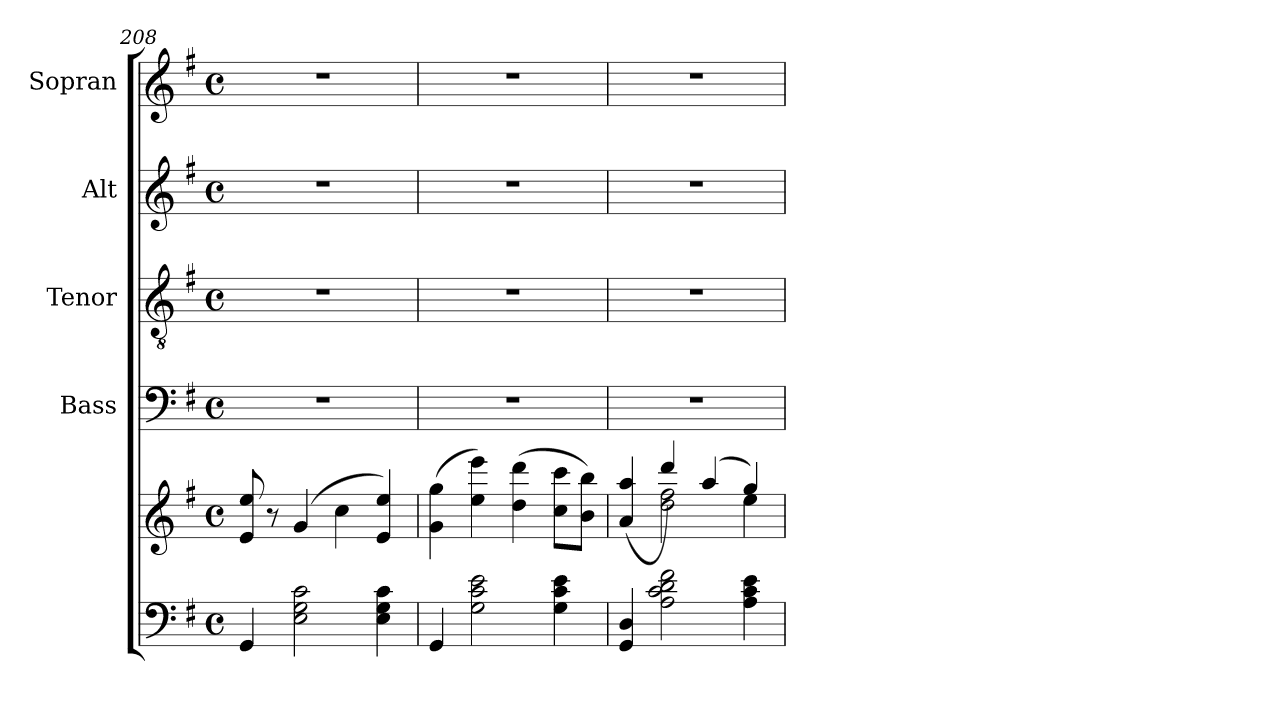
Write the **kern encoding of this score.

**kern	**kern	**kern	**kern	**kern	**kern
*part5	*part5	*part4	*part3	*part2	*part1
*staff6	*staff5	*staff4	*staff3	*staff2	*staff1
*	*	*I"Bass	*I"Tenor	*I"Alt	*I"Sopran
*	*	*I'B.	*I'T.	*I'A.	*I'S.
*clefF4	*clefG2	*clefF4	*clefGv2	*clefG2	*clefG2
*k[f#]	*k[f#]	*k[f#]	*k[f#]	*k[f#]	*k[f#]
*G:	*G:	*G:	*G:	*G:	*G:
*M4/4	*M4/4	*M4/4	*M4/4	*M4/4	*M4/4
*met(c)	*met(c)	*met(c)	*met(c)	*met(c)	*met(c)
=208	=208	=208	=208	=208	=208
4GG/	8e/ 8ee/	1r	1r	1r	1r
.	8r	.	.	.	.
2E\ 2G\ 2c\	(4g/	.	.	.	.
.	4cc\	.	.	.	.
4E\ 4G\ 4c\	4e/ 4ee/)	.	.	.	.
=209	=209	=209	=209	=209	=209
4GG/	(>4g\ 4gg\	1r	1r	1r	1r
2G\ 2c\ 2e\	4ee\ 4eee\)	.	.	.	.
.	(>4dd\ 4ddd\	.	.	.	.
4G\ 4c\ 4e\	8cc\ 8ccc\L	.	.	.	.
.	8b\ 8bb\J)	.	.	.	.
!!LO:PB:g=z
=210	=210	=210	=210	=210	=210
*	*^	*	*	*	*
4GG/ 4D/	(4a/ 4aa/	4ryy	1r	1r	1r	1r
2A\ 2c\ 2d\ 2f#\	4ddd/)	2dd\ 2ff#\	.	.	.	.
.	(4aa/	.	.	.	.	.
4A\ 4c\ 4e\	4gg/)	4ee\	.	.	.	.
*	*v	*v	*	*	*	*
=	=	=	=	=	=
*-	*-	*-	*-	*-	*-
